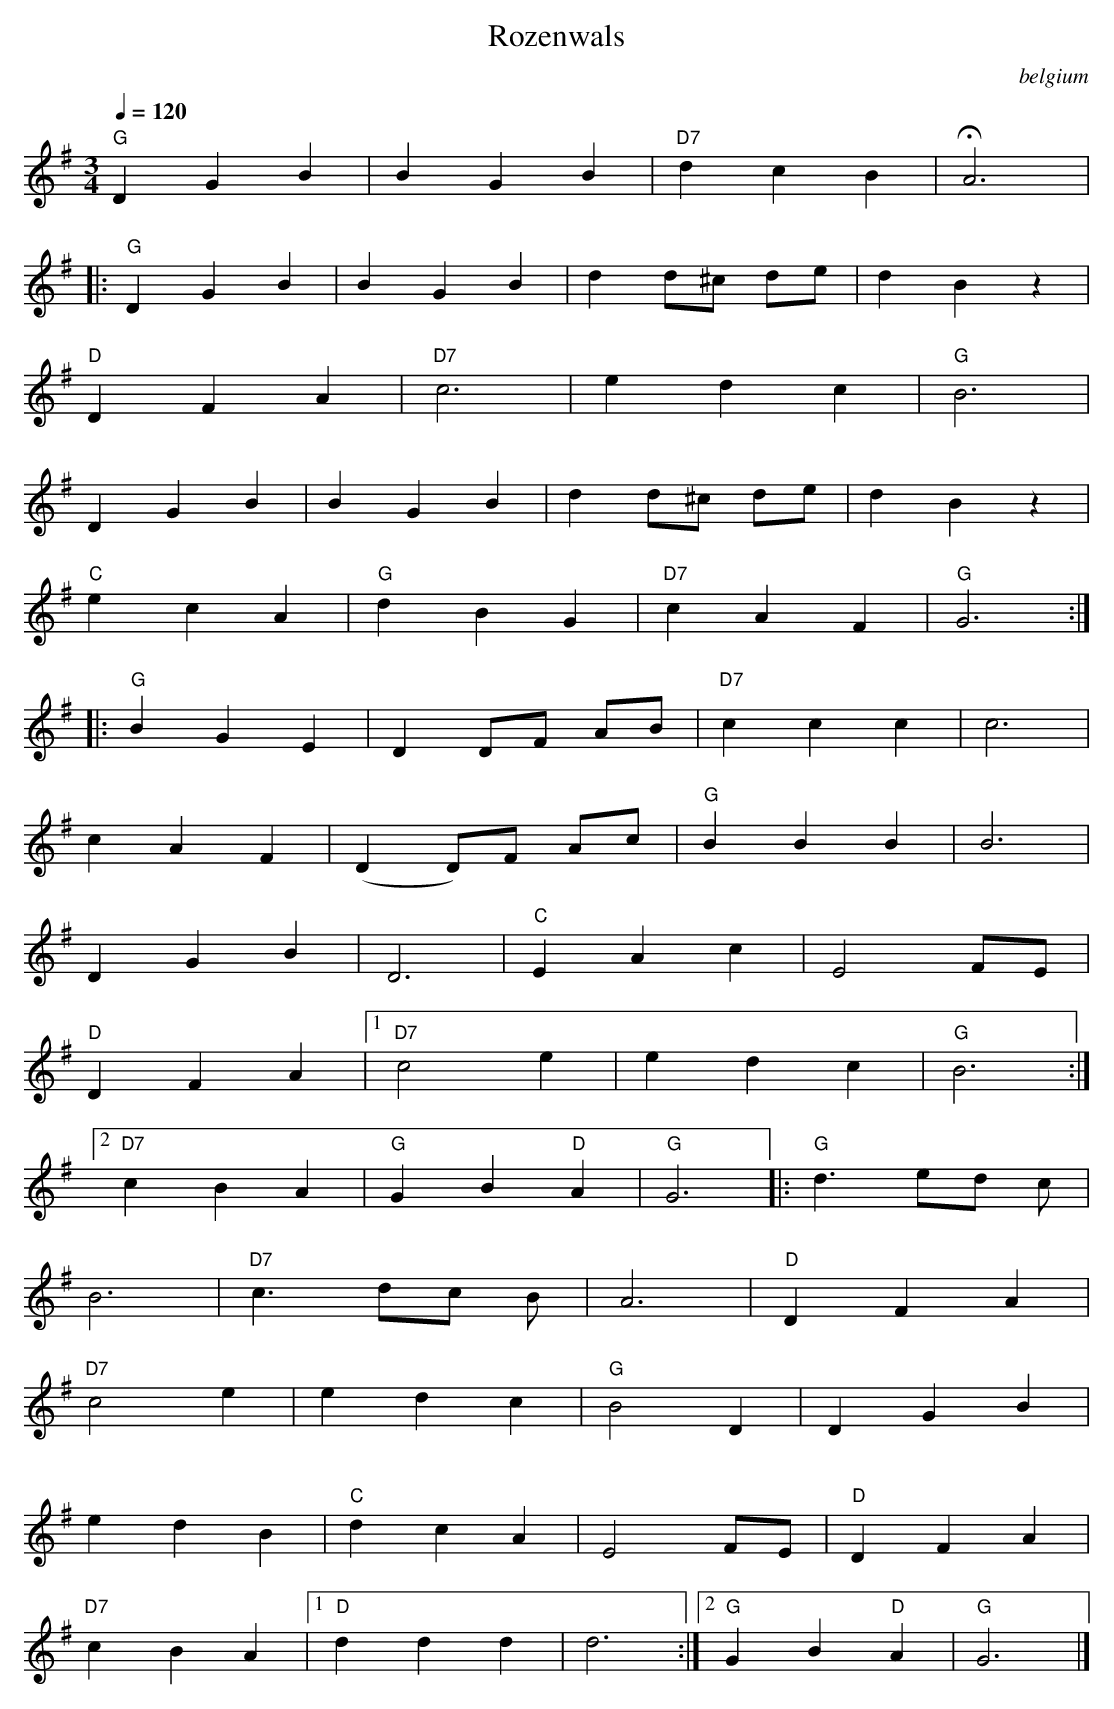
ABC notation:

X:1
T:Rozenwals
O:belgium
M:3/4
L:1/8
Q:1/4=120
K:G
V:1
"G" D2 G2 B2 |B2 G2 B2 |"D7" d2 c2 B2 |HA6  |:
"G" D2 G2 B2 |B2 G2 B2 |d2 d^c de |d2 B2 z2 |
"D" D2 F2 A2 |"D7" c6 |e2 d2 c2 |"G" B6 |
D2 G2 B2 |B2 G2 B2 |d2 d^c de |d2 B2 z2 |
"C" e2 c2 A2 |"G" d2 B2 G2 |"D7" c2 A2 F2 |"G" G6 :| |:
"G" B2 G2 E2 |D2 DF AB |"D7" c2 c2 c2 |c6 |
c2 A2 F2 |(D2 D)F Ac |"G" B2 B2 B2 |B6 |
D2 G2 B2 |D6 |"C" E2 A2 c2 |E4 FE |
"D" D2 F2 A2 |1 "D7" c4 e2 |e2 d2 c2 |"G" B6 :|2
"D7" c2 B2 A2 |"G" G2 B2 "D" A2 |"G" G6 || |:"G" d3 ed c|
B6 |"D7" c3 dc B|A6 |"D" D2 F2 A2 |
"D7" c4 e2 |e2 d2 c2 |"G" B4 D2 |D2 G2 B2 |
e2 d2 B2 |"C" d2 c2 A2 |E4 FE |"D" D2 F2 A2 |
"D7" c2 B2 A2 |1 "D" d2 d2 d2 |d6 :|2 "G" G2 B2 "D" A2 |"G" G6 |]
